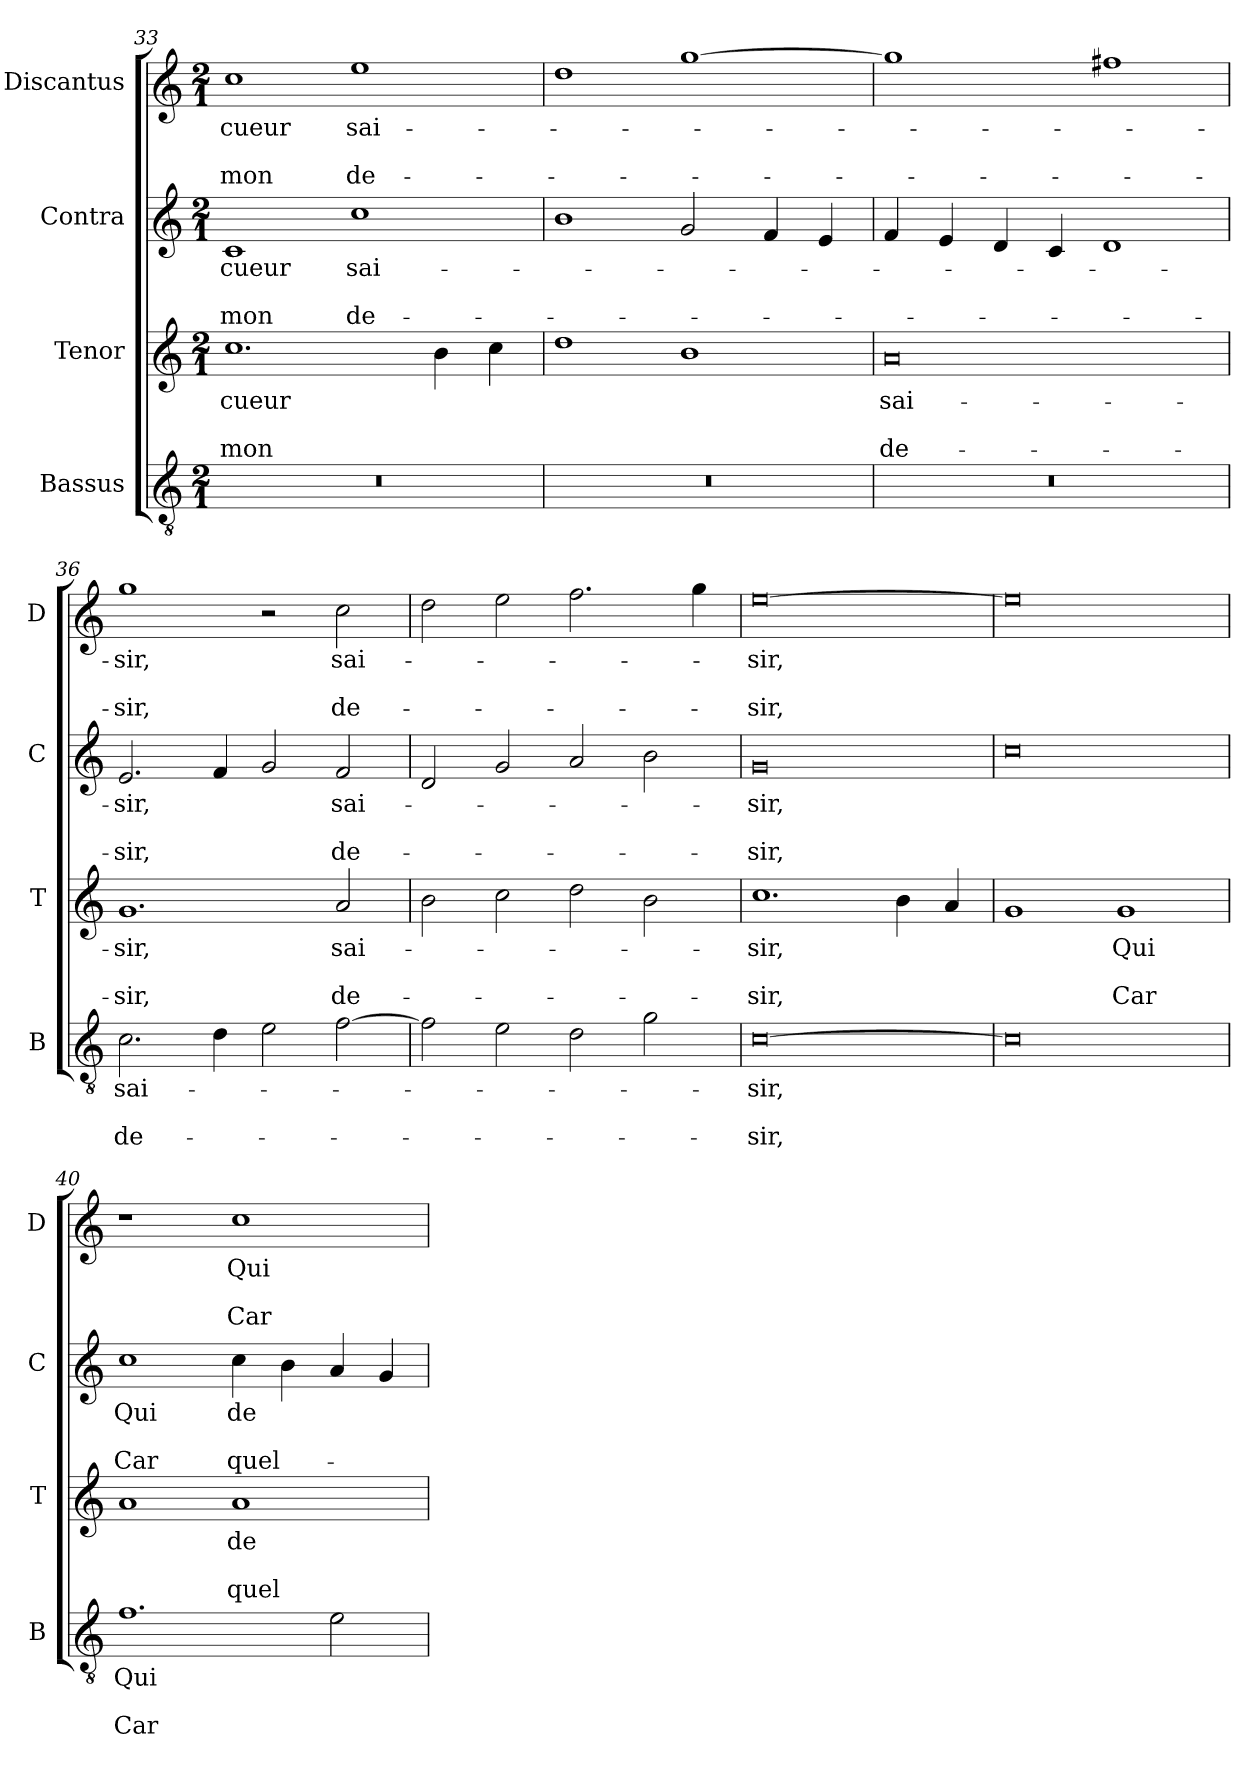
**kern	**text	**text	**text	**kern	**text	**text	**text	**kern	**text	**text	**text	**kern	**text	**text	**text
*part4	*part4	*part4	*part4	*part3	*part3	*part3	*part3	*part2	*part2	*part2	*part2	*part1	*part1	*part1	*part1
*staff4	*staff4	*staff4	*staff4	*staff3	*staff3	*staff3	*staff3	*staff2	*staff2	*staff2	*staff2	*staff1	*staff1	*staff1	*staff1
*I"Bassus	*	*	*	*I"Tenor	*	*	*	*I"Contra	*	*	*	*I"Discantus	*	*	*
*I'B	*	*	*	*I'T	*	*	*	*I'C	*	*	*	*I'D	*	*	*
*clefGv2	*	*	*	*clefG2	*	*	*	*clefG2	*	*	*	*clefG2	*	*	*
*k[]	*	*	*	*k[]	*	*	*	*k[]	*	*	*	*k[]	*	*	*
*M2/1	*	*	*	*M2/1	*	*	*	*M2/1	*	*	*	*M2/1	*	*	*
=33	=33	=33	=33	=33	=33	=33	=33	=33	=33	=33	=33	=33	=33	=33	=33
0r	.	.	.	1.cc	cueur	.	mon	1c	cueur	.	mon	1cc	cueur	.	mon
.	.	.	.	.	.	.	.	1cc	sai-	.	de-	1ee	sai-	.	de-
.	.	.	.	4b	.	.	.	.	.	.	.	.	.	.	.
.	.	.	.	4cc	.	.	.	.	.	.	.	.	.	.	.
=34	=34	=34	=34	=34	=34	=34	=34	=34	=34	=34	=34	=34	=34	=34	=34
0r	.	.	.	1dd	.	.	.	1b	.	.	.	1dd	.	.	.
.	.	.	.	1b	.	.	.	2g	.	.	.	[1gg	.	.	.
.	.	.	.	.	.	.	.	4f	.	.	.	.	.	.	.
.	.	.	.	.	.	.	.	4e	.	.	.	.	.	.	.
=35	=35	=35	=35	=35	=35	=35	=35	=35	=35	=35	=35	=35	=35	=35	=35
0r	.	.	.	0a	sai-	.	de-	4f	.	.	.	1gg]	.	.	.
.	.	.	.	.	.	.	.	4e	.	.	.	.	.	.	.
.	.	.	.	.	.	.	.	4d	.	.	.	.	.	.	.
.	.	.	.	.	.	.	.	4c	.	.	.	.	.	.	.
.	.	.	.	.	.	.	.	1d	.	.	.	1ff#X	.	.	.
=36	=36	=36	=36	=36	=36	=36	=36	=36	=36	=36	=36	=36	=36	=36	=36
2.c	sai-	.	de-	1.g	-sir,	.	-sir,	2.e	-sir,	.	-sir,	1gg	-sir,	.	-sir,
4d	.	.	.	.	.	.	.	4f	.	.	.	.	.	.	.
2e	.	.	.	.	.	.	.	2g	.	.	.	2r	.	.	.
[2f	.	.	.	2a	sai-	.	de-	2f	sai-	.	de-	2cc	sai-	.	de-
=37	=37	=37	=37	=37	=37	=37	=37	=37	=37	=37	=37	=37	=37	=37	=37
2f]	.	.	.	2b	.	.	.	2d	.	.	.	2dd	.	.	.
2e	.	.	.	2cc	.	.	.	2g	.	.	.	2ee	.	.	.
2d	.	.	.	2dd	.	.	.	2a	.	.	.	2.ff	.	.	.
2g	.	.	.	2b	.	.	.	2b	.	.	.	.	.	.	.
.	.	.	.	.	.	.	.	.	.	.	.	4gg	.	.	.
=38	=38	=38	=38	=38	=38	=38	=38	=38	=38	=38	=38	=38	=38	=38	=38
[0c	-sir,	.	-sir,	1.cc	-sir,	.	-sir,	0g	-sir,	.	-sir,	[0ee	-sir,	.	-sir,
.	.	.	.	4b	.	.	.	.	.	.	.	.	.	.	.
.	.	.	.	4a	.	.	.	.	.	.	.	.	.	.	.
=39	=39	=39	=39	=39	=39	=39	=39	=39	=39	=39	=39	=39	=39	=39	=39
0c]	.	.	.	1g	.	.	.	0cc	.	.	.	0ee]	.	.	.
.	.	.	.	1g	Qui	.	Car	.	.	.	.	.	.	.	.
=40	=40	=40	=40	=40	=40	=40	=40	=40	=40	=40	=40	=40	=40	=40	=40
1.f	Qui	.	Car	1a	.	.	.	1cc	Qui	.	Car	1r	.	.	.
.	.	.	.	1a	de	.	quel-	4cc	de	.	quel-	1cc	Qui	.	Car
.	.	.	.	.	.	.	.	4b	.	.	.	.	.	.	.
2e	.	.	.	.	.	.	.	4a	.	.	.	.	.	.	.
.	.	.	.	.	.	.	.	4g	.	.	.	.	.	.	.
=	=	=	=	=	=	=	=	=	=	=	=	=	=	=	=
*-	*-	*-	*-	*-	*-	*-	*-	*-	*-	*-	*-	*-	*-	*-	*-
